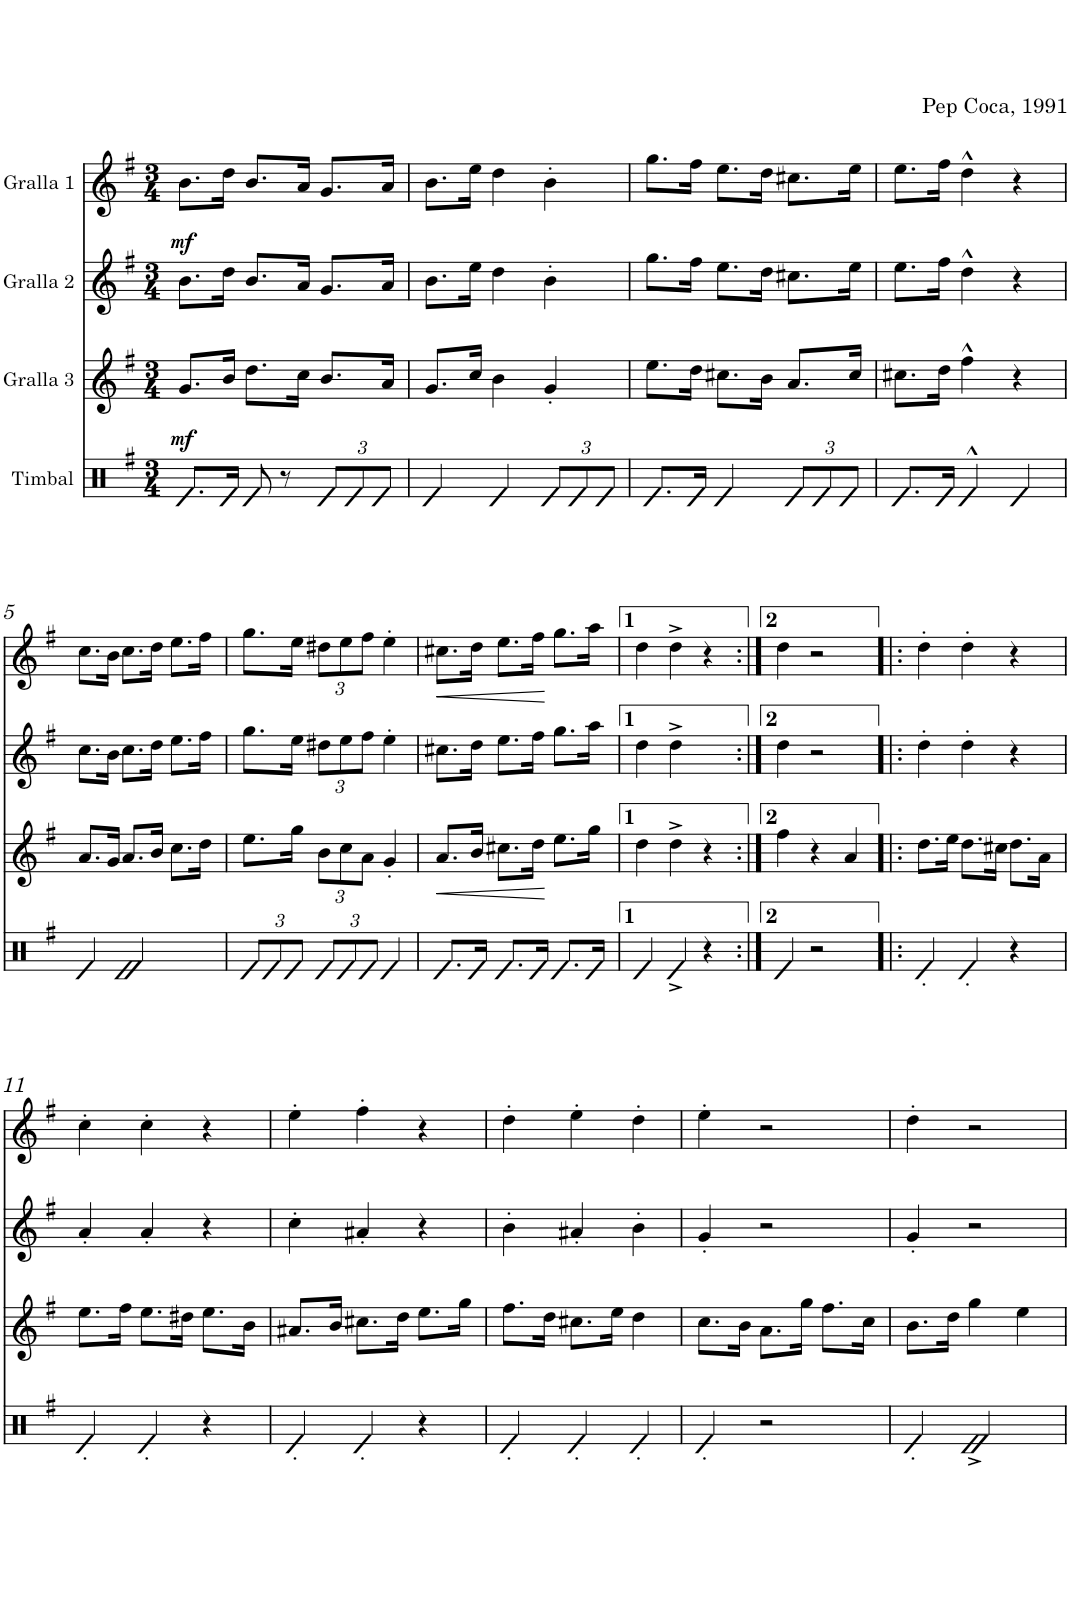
**kern	**dynam	**kern	**dynam	**kern	**dynam	**kern	**dynam
*part4	*part4	*part3	*part3	*part2	*part2	*part1	*part1
*staff4	*staff4	*staff3	*staff3	*staff2	*staff2	*staff1	*staff1
*I"Timbal	*	*I"Gralla 3	*	*I"Gralla 2	*	*I"Gralla 1	*
*clefX	*	*clefG2	*	*clefG2	*	*clefG2	*
*	*	*Trd1c2	*	*Trd8c14	*	*	*
*k[f#]	*	*k[f#]	*	*k[f#]	*	*k[f#]	*
*M3/4	*	*M3/4	*	*M3/4	*	*M3/4	*
=1	=1	=1	=1	=1	=1	=1	=1
!	!LO:DY:a	!	!	!	!LO:DY:a	!	!
8.e/L	mf	8.g/L	.	8.b\L	mf	8.b\L	.
16e/Jk	.	16b/Jk	.	16dd\Jk	.	16dd\Jk	.
8e/	.	8.dd\L	.	8.b/L	.	8.b/L	.
8r	.	.	.	.	.	.	.
.	.	16cc\Jk	.	16a/Jk	.	16a/Jk	.
*Xbrackettup	*	*	*	*	*	*	*
12e/L	.	8.b/L	.	8.g/L	.	8.g/L	.
12e/	.	.	.	.	.	.	.
12e/J	.	.	.	.	.	.	.
.	.	16a/Jk	.	16a/Jk	.	16a/Jk	.
=2	=2	=2	=2	=2	=2	=2	=2
4e/	.	8.g/L	.	8.b\L	.	8.b\L	.
.	.	16cc/Jk	.	16ee\Jk	.	16ee\Jk	.
4e/	.	4b\	.	4dd\	.	4dd\	.
12e/L	.	4g'/	.	4b'\	.	4b'\	.
12e/	.	.	.	.	.	.	.
12e/J	.	.	.	.	.	.	.
=3	=3	=3	=3	=3	=3	=3	=3
8.e/L	.	8.ee\L	.	8.gg\L	.	8.gg\L	.
16e/Jk	.	16dd\Jk	.	16ff#\Jk	.	16ff#\Jk	.
4e/	.	8.cc#X\L	.	8.ee\L	.	8.ee\L	.
.	.	16b\Jk	.	16dd\Jk	.	16dd\Jk	.
12e/L	.	8.a/L	.	8.cc#X\L	.	8.cc#X\L	.
12e/	.	.	.	.	.	.	.
12e/J	.	.	.	.	.	.	.
.	.	16cc#/Jk	.	16ee\Jk	.	16ee\Jk	.
=4	=4	=4	=4	=4	=4	=4	=4
8.e/L	.	8.cc#X\L	.	8.ee\L	.	8.ee\L	.
16e/Jk	.	16dd\Jk	.	16ff#\Jk	.	16ff#\Jk	.
4e^^/	.	4ff#^^\	.	4dd^^\	.	4dd^^\	.
4e/	.	4r	.	4r	.	4r	.
!!LO:LB:g=z
=5	=5	=5	=5	=5	=5	=5	=5
4e/	.	8.a/L	.	8.cc\L	.	8.cc\L	.
.	.	16g/Jk	.	16b\Jk	.	16b\Jk	.
2e/	.	8.a/L	.	8.cc\L	.	8.cc\L	.
.	.	16b/Jk	.	16dd\Jk	.	16dd\Jk	.
.	.	8.cc\L	.	8.ee\L	.	8.ee\L	.
.	.	16dd\Jk	.	16ff#\Jk	.	16ff#\Jk	.
=6	=6	=6	=6	=6	=6	=6	=6
12e/L	.	8.ee\L	.	8.gg\L	.	8.gg\L	.
12e/	.	.	.	.	.	.	.
12e/J	.	.	.	.	.	.	.
.	.	16gg\Jk	.	16ee\Jk	.	16ee\Jk	.
*	*	*Xbrackettup	*	*Xbrackettup	*	*Xbrackettup	*
12e/L	.	12b\L	.	12dd#X\L	.	12dd#X\L	.
12e/	.	12cc\	.	12ee\	.	12ee\	.
12e/J	.	12a\J	.	12ff#\J	.	12ff#\J	.
4e/	.	4g'/	.	4ee'\	.	4ee'\	.
=7	=7	=7	=7	=7	=7	=7	=7
!	!	!	!LO:HP:b	!	!	!	!LO:HP:b
8.e/L	.	8.a/L	<	8.cc#X\L	.	8.cc#X\L	<
16e/Jk	.	16b/Jk	.	16dd\Jk	.	16dd\Jk	.
8.e/L	.	8.cc#X\L	.	8.ee\L	.	8.ee\L	.
16e/Jk	.	16dd\Jk	.	16ff#\Jk	.	16ff#\Jk	.
8.e/L	.	8.ee\L	[	8.gg\L	.	8.gg\L	[
16e/Jk	.	16gg\Jk	.	16aa\Jk	.	16aa\Jk	.
=8	=8	=8	=8	=8	=8	=8	=8
4e/	.	4dd\	.	4dd\	.	4dd\	.
4e^/	.	4dd^\	.	4dd^\	.	4dd^\	.
4r	.	4r	.	4ryy	.	4r	.
=9:|!	=9:|!	=9:|!	=9:|!	=9:|!	=9:|!	=9:|!	=9:|!
4e/	.	4ff#\	.	4dd\	.	4dd\	.
2r	.	4r	.	2r	.	2r	.
.	.	4a/	.	.	.	.	.
=10!|:	=10!|:	=10!|:	=10!|:	=10!|:	=10!|:	=10!|:	=10!|:
4e'/	.	8.dd\L	.	4dd'\	.	4dd'\	.
.	.	16ee\Jk	.	.	.	.	.
4e'/	.	8.dd\L	.	4dd'\	.	4dd'\	.
.	.	16cc#X\Jk	.	.	.	.	.
4r	.	8.dd\L	.	4r	.	4r	.
.	.	16a\Jk	.	.	.	.	.
!!LO:LB:g=z
=11	=11	=11	=11	=11	=11	=11	=11
4e'/	.	8.ee\L	.	4a'/	.	4cc'\	.
.	.	16ff#\Jk	.	.	.	.	.
4e'/	.	8.ee\L	.	4a'/	.	4cc'\	.
.	.	16dd#X\Jk	.	.	.	.	.
4r	.	8.ee\L	.	4r	.	4r	.
.	.	16b\Jk	.	.	.	.	.
=12	=12	=12	=12	=12	=12	=12	=12
4e'/	.	8.a#X/L	.	4cc'\	.	4ee'\	.
.	.	16b/Jk	.	.	.	.	.
4e'/	.	8.cc#X\L	.	4a#X'/	.	4ff#'\	.
.	.	16dd\Jk	.	.	.	.	.
4r	.	8.ee\L	.	4r	.	4r	.
.	.	16gg\Jk	.	.	.	.	.
=13	=13	=13	=13	=13	=13	=13	=13
4e'/	.	8.ff#\L	.	4b'\	.	4dd'\	.
.	.	16dd\Jk	.	.	.	.	.
4e'/	.	8.cc#X\L	.	4a#X'/	.	4ee'\	.
.	.	16ee\Jk	.	.	.	.	.
4e'/	.	4dd\	.	4b'\	.	4dd'\	.
=14	=14	=14	=14	=14	=14	=14	=14
4e'/	.	8.cc\L	.	4g'/	.	4ee'\	.
.	.	16b\Jk	.	.	.	.	.
2r	.	8.a\L	.	2r	.	2r	.
.	.	16gg\Jk	.	.	.	.	.
.	.	8.ff#\L	.	.	.	.	.
.	.	16cc\Jk	.	.	.	.	.
=15	=15	=15	=15	=15	=15	=15	=15
4e'/	.	8.b\L	.	4g'/	.	4dd'\	.
.	.	16dd\Jk	.	.	.	.	.
2e^/	.	4gg\	.	2r	.	2r	.
.	.	4ee\	.	.	.	.	.
=	=	=	=	=	=	=	=
*-	*-	*-	*-	*-	*-	*-	*-
